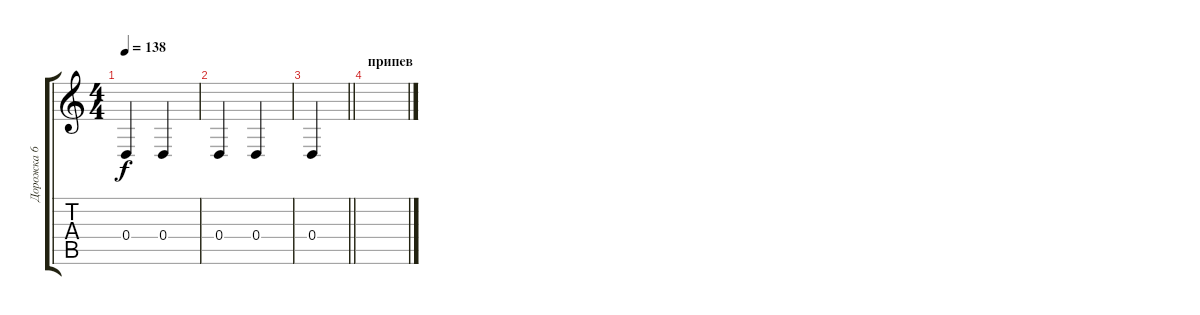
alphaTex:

\track ("Дорожка 6" "Дорожка 6") {instrument electricgrandpiano}
\staff {score tabs}
\tuning (E4 B3 G3 D3 A2 E2) {hide}
\ts (4 4)
\tempo 138
\clef g2
\ks c
0.4.4{dy f} 0.4.4 |
0.4.4 0.4.4 |
\barLineRight lightlight
0.4.4 |
\section ("" "припев")
